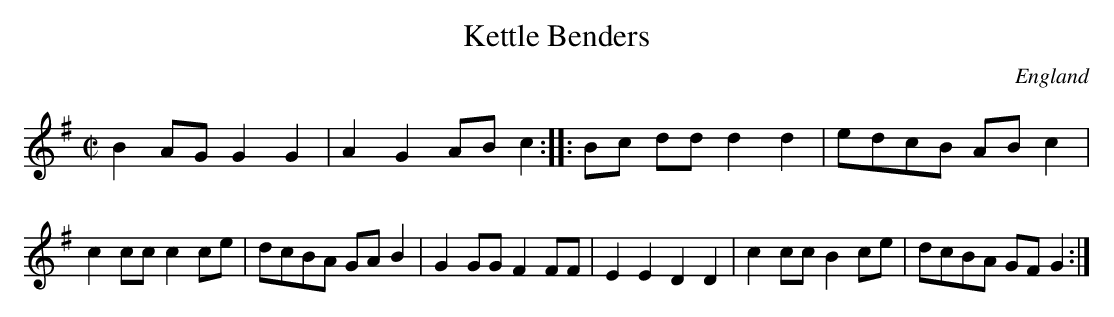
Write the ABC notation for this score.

X:1
T:Kettle Benders
L:1/8
M:C|
O:England
K:G major
B2 AG G2G2 | A2G2 ABc2 :: \
Bc dd d2d2 | edcB ABc2 | ! c2cc c2ce | dcBA GAB2 | \
G2 GG F2FF | E2E2 D2D2 |   c2cc B2ce | dcBA GFG2 :|
